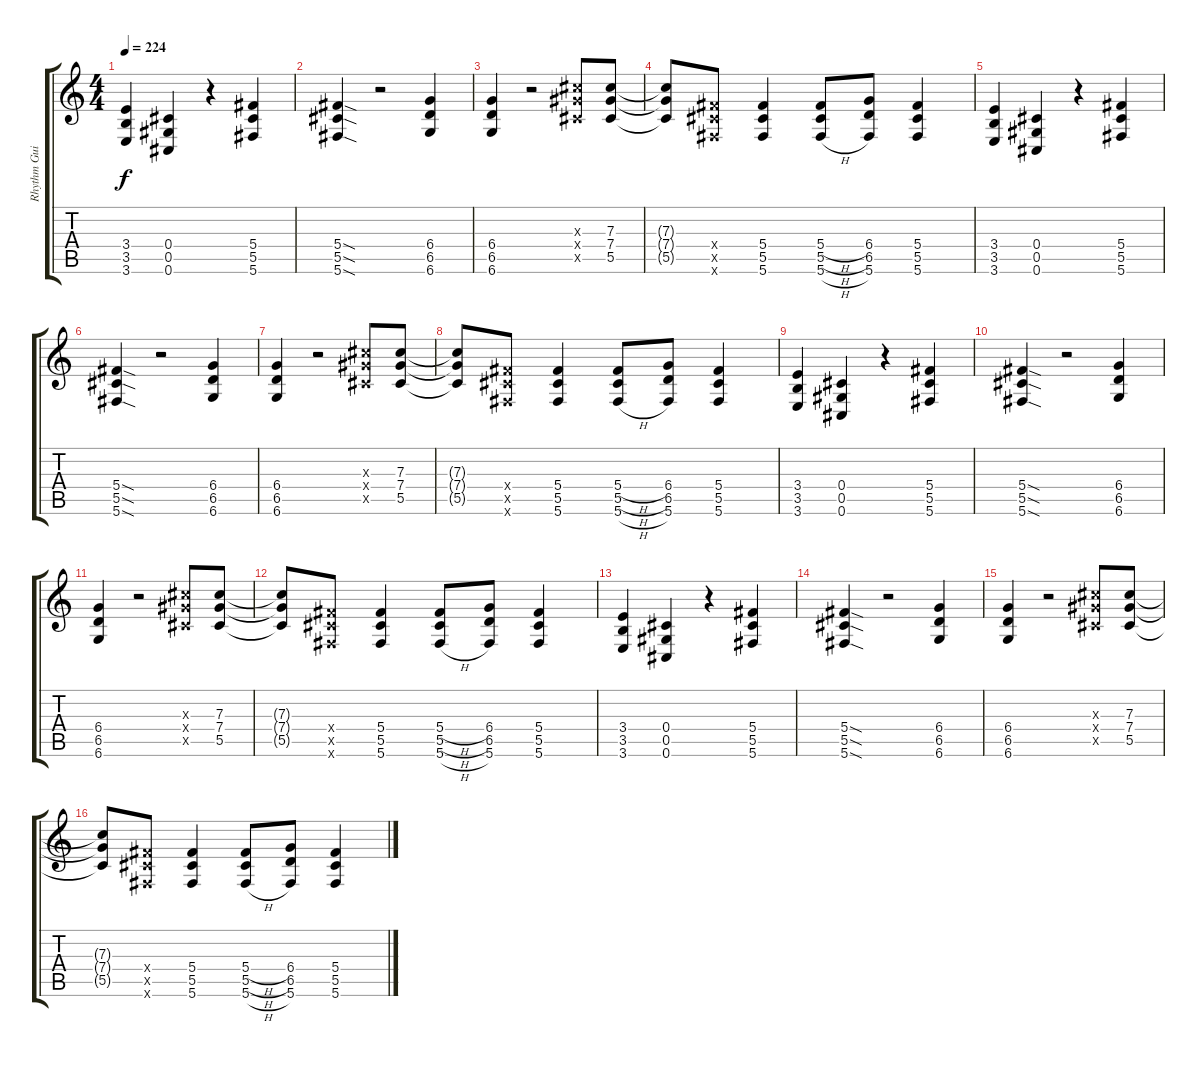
\track ("Rhythm Guitar" "Rhythm Gui") {instrument distortionguitar}
\staff {score tabs}
\tuning (Eb4 Bb3 Gb3 Db3 Ab2 Db2) {hide}
\ts (4 4)
\tempo 224
\clef g2
\ks c
(3.4 3.5 3.6).4{dy f} (0.4 0.5 0.6).4 r.4 (5.4 5.5 5.6).4 |
(5.4{sod} 5.5{sod} 5.6{sod}).4 r.2 (6.4 6.5 6.6).4 |
(6.4 6.5 6.6).4 r.2 (7.3{x} 7.4{x} 5.5{x}).8 (7.3 7.4 5.5).8 |
(7.3{t} 7.4{t} 5.5{t}).8 (5.4{x} 5.5{x} 5.6{x}).8 (5.4 5.5 5.6).4 (5.4{h} 5.5{h} 5.6{h}).8 (6.4 6.5 5.6).8 (5.4 5.5 5.6).4 |
(3.4 3.5 3.6).4 (0.4 0.5 0.6).4 r.4 (5.4 5.5 5.6).4 |
(5.4{sod} 5.5{sod} 5.6{sod}).4 r.2 (6.4 6.5 6.6).4 |
(6.4 6.5 6.6).4 r.2 (7.3{x} 7.4{x} 5.5{x}).8 (7.3 7.4 5.5).8 |
(7.3{t} 7.4{t} 5.5{t}).8 (5.4{x} 5.5{x} 5.6{x}).8 (5.4 5.5 5.6).4 (5.4{h} 5.5{h} 5.6{h}).8 (6.4 6.5 5.6).8 (5.4 5.5 5.6).4 |
(3.4 3.5 3.6).4 (0.4 0.5 0.6).4 r.4 (5.4 5.5 5.6).4 |
(5.4{sod} 5.5{sod} 5.6{sod}).4 r.2 (6.4 6.5 6.6).4 |
(6.4 6.5 6.6).4 r.2 (7.3{x} 7.4{x} 5.5{x}).8 (7.3 7.4 5.5).8 |
(7.3{t} 7.4{t} 5.5{t}).8 (5.4{x} 5.5{x} 5.6{x}).8 (5.4 5.5 5.6).4 (5.4{h} 5.5{h} 5.6{h}).8 (6.4 6.5 5.6).8 (5.4 5.5 5.6).4 |
(3.4 3.5 3.6).4 (0.4 0.5 0.6).4 r.4 (5.4 5.5 5.6).4 |
(5.4{sod} 5.5{sod} 5.6{sod}).4 r.2 (6.4 6.5 6.6).4 |
(6.4 6.5 6.6).4 r.2 (7.3{x} 7.4{x} 5.5{x}).8 (7.3 7.4 5.5).8 |
(7.3{t} 7.4{t} 5.5{t}).8 (5.4{x} 5.5{x} 5.6{x}).8 (5.4 5.5 5.6).4 (5.4{h} 5.5{h} 5.6{h}).8 (6.4 6.5 5.6).8 (5.4 5.5 5.6).4
